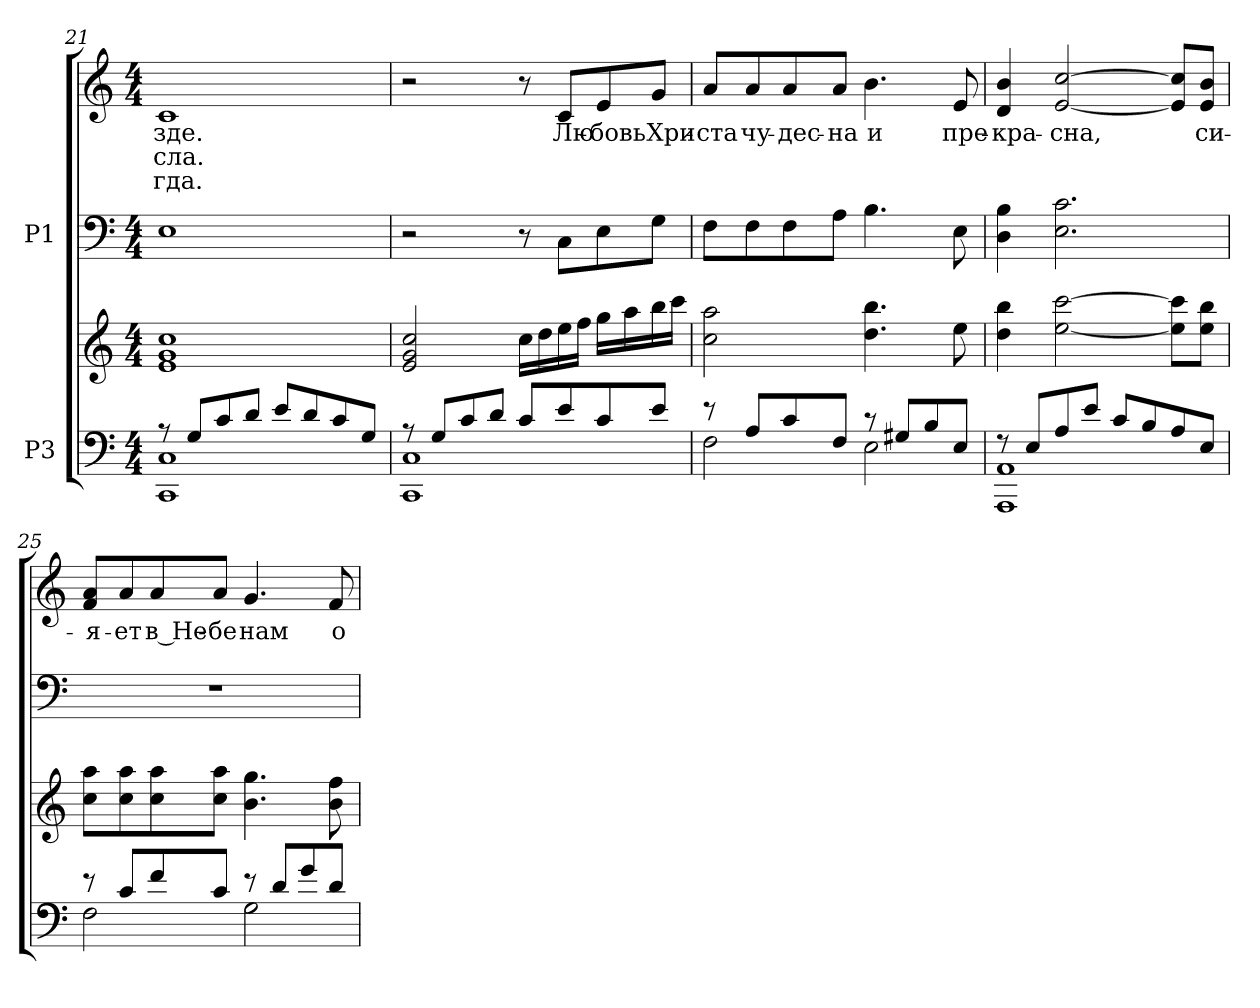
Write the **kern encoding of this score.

**kern	**kern	**kern	**kern	**text	**text	**text
*part2	*part2	*part1	*part1	*part1	*part1	*part1
*staff4	*staff3	*staff2	*staff1	*staff1	*staff1	*staff1
*I"P3	*	*I"P1	*	*	*	*
*clefF4	*clefG2	*clefF4	*clefG2	*	*	*
*k[]	*k[]	*k[]	*k[]	*	*	*
*C:	*C:	*C:	*C:	*	*	*
*M4/4	*M4/4	*M4/4	*M4/4	*	*	*
=21	=21	=21	=21	=21	=21	=21
*^	*	*	*	*	*	*
!	!	!	!	!	!LO:LY:b:color=#000000	!LO:LY:b:color=#000000	!LO:LY:b:color=#000000
8r	1CCi 1Ci	1ei 1gi 1cci	1Ei	1ci	-зде.	-сла.	-гда.
8Gi/L	.	.	.	.	.	.	.
8ci/	.	.	.	.	.	.	.
8di/J	.	.	.	.	.	.	.
8ei/L	.	.	.	.	.	.	.
8di/	.	.	.	.	.	.	.
8ci/	.	.	.	.	.	.	.
8Gi/J	.	.	.	.	.	.	.
=22	=22	=22	=22	=22	=22	=22	=22
8r	1CCi 1Ci	2ei/ 2gi 2cci	2r	2r	.	.	.
8Gi/L	.	.	.	.	.	.	.
8ci/	.	.	.	.	.	.	.
8di/J	.	.	.	.	.	.	.
8ci/L	.	16cci\LL	8r	8r	.	.	.
.	.	16ddi\	.	.	.	.	.
!	!	!	!	!	!LO:LY:b:color=#000000	!	!
8ei/	.	16eei\	8Ci\L	8ci/L	Лю-	.	.
.	.	16ffi\JJ	.	.	.	.	.
!	!	!	!	!	!LO:LY:b:color=#000000	!	!
8ci/	.	16ggi\LL	8Ei\	8ei/	-бовь	.	.
.	.	16aai\	.	.	.	.	.
!	!	!	!	!	!LO:LY:b:color=#000000	!	!
8ei/J	.	16bbi\	8Gi\J	8gi/J	Хри-	.	.
.	.	16ccci\JJ	.	.	.	.	.
=23	=23	=23	=23	=23	=23	=23	=23
!	!	!	!	!	!LO:LY:b:color=#000000	!	!
8r	2Fi\	2cci\ 2aai	8Fi\L	8ai/L	-ста	.	.
!	!	!	!	!	!LO:LY:b:color=#000000	!	!
8Ai/L	.	.	8Fi\	8ai/	чу-	.	.
!	!	!	!	!	!LO:LY:b:color=#000000	!	!
8ci/	.	.	8Fi\	8ai/	-дес-	.	.
!	!	!	!	!	!LO:LY:b:color=#000000	!	!
8Fi/J	.	.	8Ai\J	8ai/J	-на	.	.
!	!	!	!	!	!LO:LY:b:color=#000000	!	!
8r	2Ei\	4.ddi\ 4.bbi	4.Bi\	4.bi\	и	.	.
8G#Xi/L	.	.	.	.	.	.	.
8Bi/	.	.	.	.	.	.	.
!	!	!	!	!	!LO:LY:b:color=#000000	!	!
8Ei/J	.	8eei\	8Ei\	8ei/	пре-	.	.
!!LO:LB:g=z
=24	=24	=24	=24	=24	=24	=24	=24
!	!	!	!	!	!LO:LY:b:color=#000000	!	!
8r	1AAAi 1AAi	4ddi\ 4bbi	4Di\ 4Bi	4di/ 4bi	-кра-	.	.
8Ei/L	.	.	.	.	.	.	.
!	!	!	!	!	!LO:LY:b:color=#000000	!	!
8Ai/	.	[<2eei\ [>2ccci	2.Ei\ 2.ci	[<2ei/ [>2cci	-сна,	.	.
8ei/J	.	.	.	.	.	.	.
8ci/L	.	.	.	.	.	.	.
8Bi/	.	.	.	.	.	.	.
8Ai/	.	8eei\] 8ccci]L	.	8ei/] 8cci]L	.	.	.
!	!	!	!	!	!LO:LY:b:color=#000000	!	!
8Ei/J	.	8eei\ 8bbiJ	.	8ei/ 8biJ	си-	.	.
=25	=25	=25	=25	=25	=25	=25	=25
!	!	!	!	!	!LO:LY:b:color=#000000	!	!
8r	2Fi\	8cci\ 8aaiL	1r	8fi/ 8aiL	-я-	.	.
!	!	!	!	!	!LO:LY:b:color=#000000	!	!
8ci/L	.	8cci\ 8aai	.	8ai/	-ет	.	.
!	!	!	!	!	!LO:LY:b:color=#000000	!	!
8fi/	.	8cci\ 8aai	.	8ai/	в Не-	.	.
!	!	!	!	!	!LO:LY:b:color=#000000	!	!
8ci/J	.	8cci\ 8aaiJ	.	8ai/J	-бе	.	.
!	!	!	!	!	!LO:LY:b:color=#000000	!	!
8r	2Gi\	4.bi\ 4.ggi	.	4.gi/	нам	.	.
8di/L	.	.	.	.	.	.	.
8gi/	.	.	.	.	.	.	.
!	!	!	!	!	!LO:LY:b:color=#000000	!	!
8di/J	.	8bi\ 8ffi	.	8fi/	о-	.	.
*v	*v	*	*	*	*	*	*
=	=	=	=	=	=	=
*-	*-	*-	*-	*-	*-	*-
